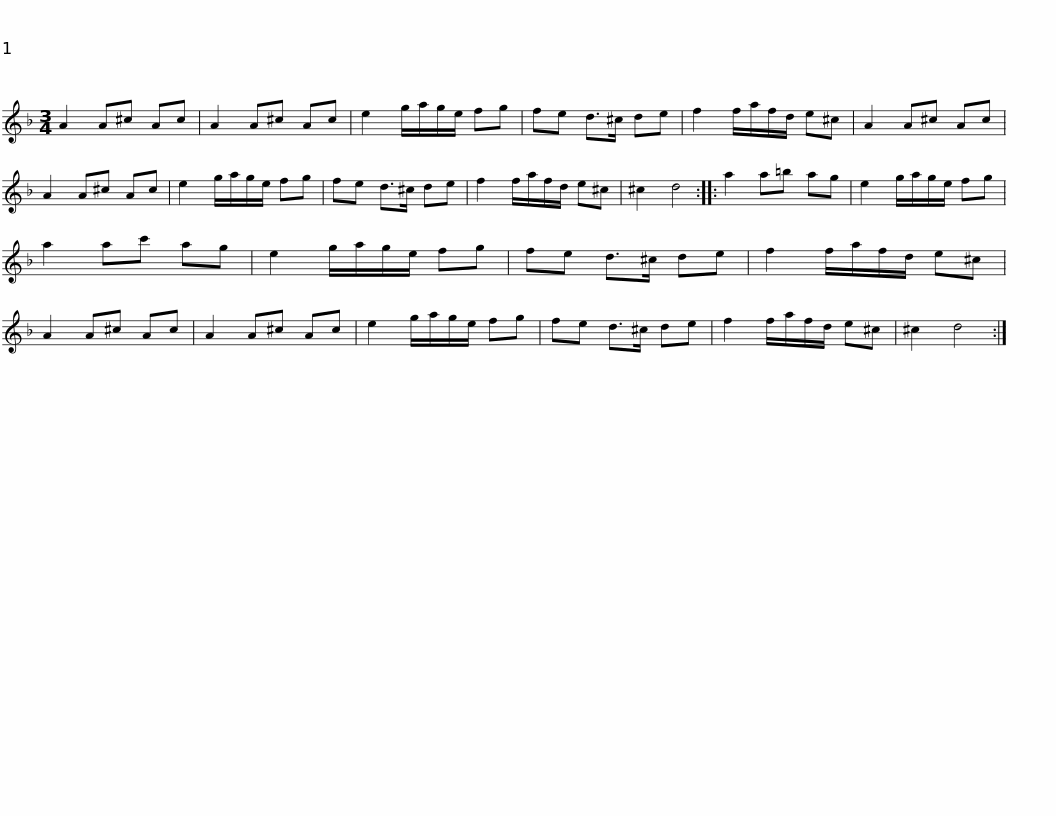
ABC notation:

X:1
L:1/8
M:3/4
I:linebreak $
K:Dmin
V:1 treble
V:1
 A2 A^c Ac | A2 A^c Ac | e2 g/a/g/e/ fg | fe d>^c de | f2 f/a/f/d/ e^c | %5
 A2 A^c Ac | A2 A^c Ac |$ e2 g/a/g/e/ fg | fe d>^c de | f2 f/a/f/d/ e^c | %10
 ^c2 d4 :: a2 a=b ag | e2 g/a/g/e/ fg |$ a2 ac' ag | e2 g/a/g/e/ fg | %15
 fe d>^c de | f2 f/a/f/d/ e^c | A2 A^c Ac | A2 A^c Ac |$ e2 g/a/g/e/ fg | %20
 fe d>^c de | f2 f/a/f/d/ e^c | ^c2 d4 :| %23
